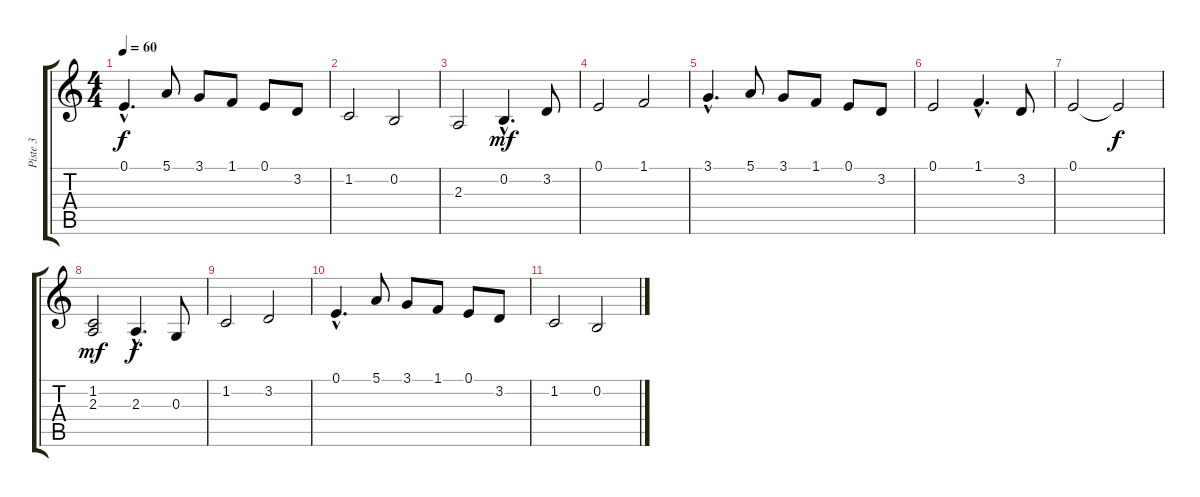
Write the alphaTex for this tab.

\track ("Piste 3" "Piste 3") {instrument englishhorn}
\staff {score tabs}
\tuning (E4 B3 G3 D3 A2 E2) {hide}
\ts (4 4)
\tempo 60
\clef g2
\ks c
0.1{hac}.4{d dy f} 5.1.8 3.1.8 1.1.8 0.1.8 3.2.8 |
1.2.2 0.2.2 |
2.3.2 0.2{hac}.4{d dy mf} 3.2.8 |
0.1.2 1.1.2 |
3.1{hac}.4{d} 5.1.8 3.1.8 1.1.8 0.1.8 3.2.8 |
0.1.2 1.1{hac}.4{d} 3.2.8 |
0.1.2 0.1{t}.2{dy f} |
(1.2 2.3).2{dy mf} 2.3{hac}.4{d dy f} 0.3.8 |
1.2.2 3.2.2 |
0.1{hac}.4{d} 5.1.8 3.1.8 1.1.8 0.1.8 3.2.8 |
1.2.2 0.2.2
